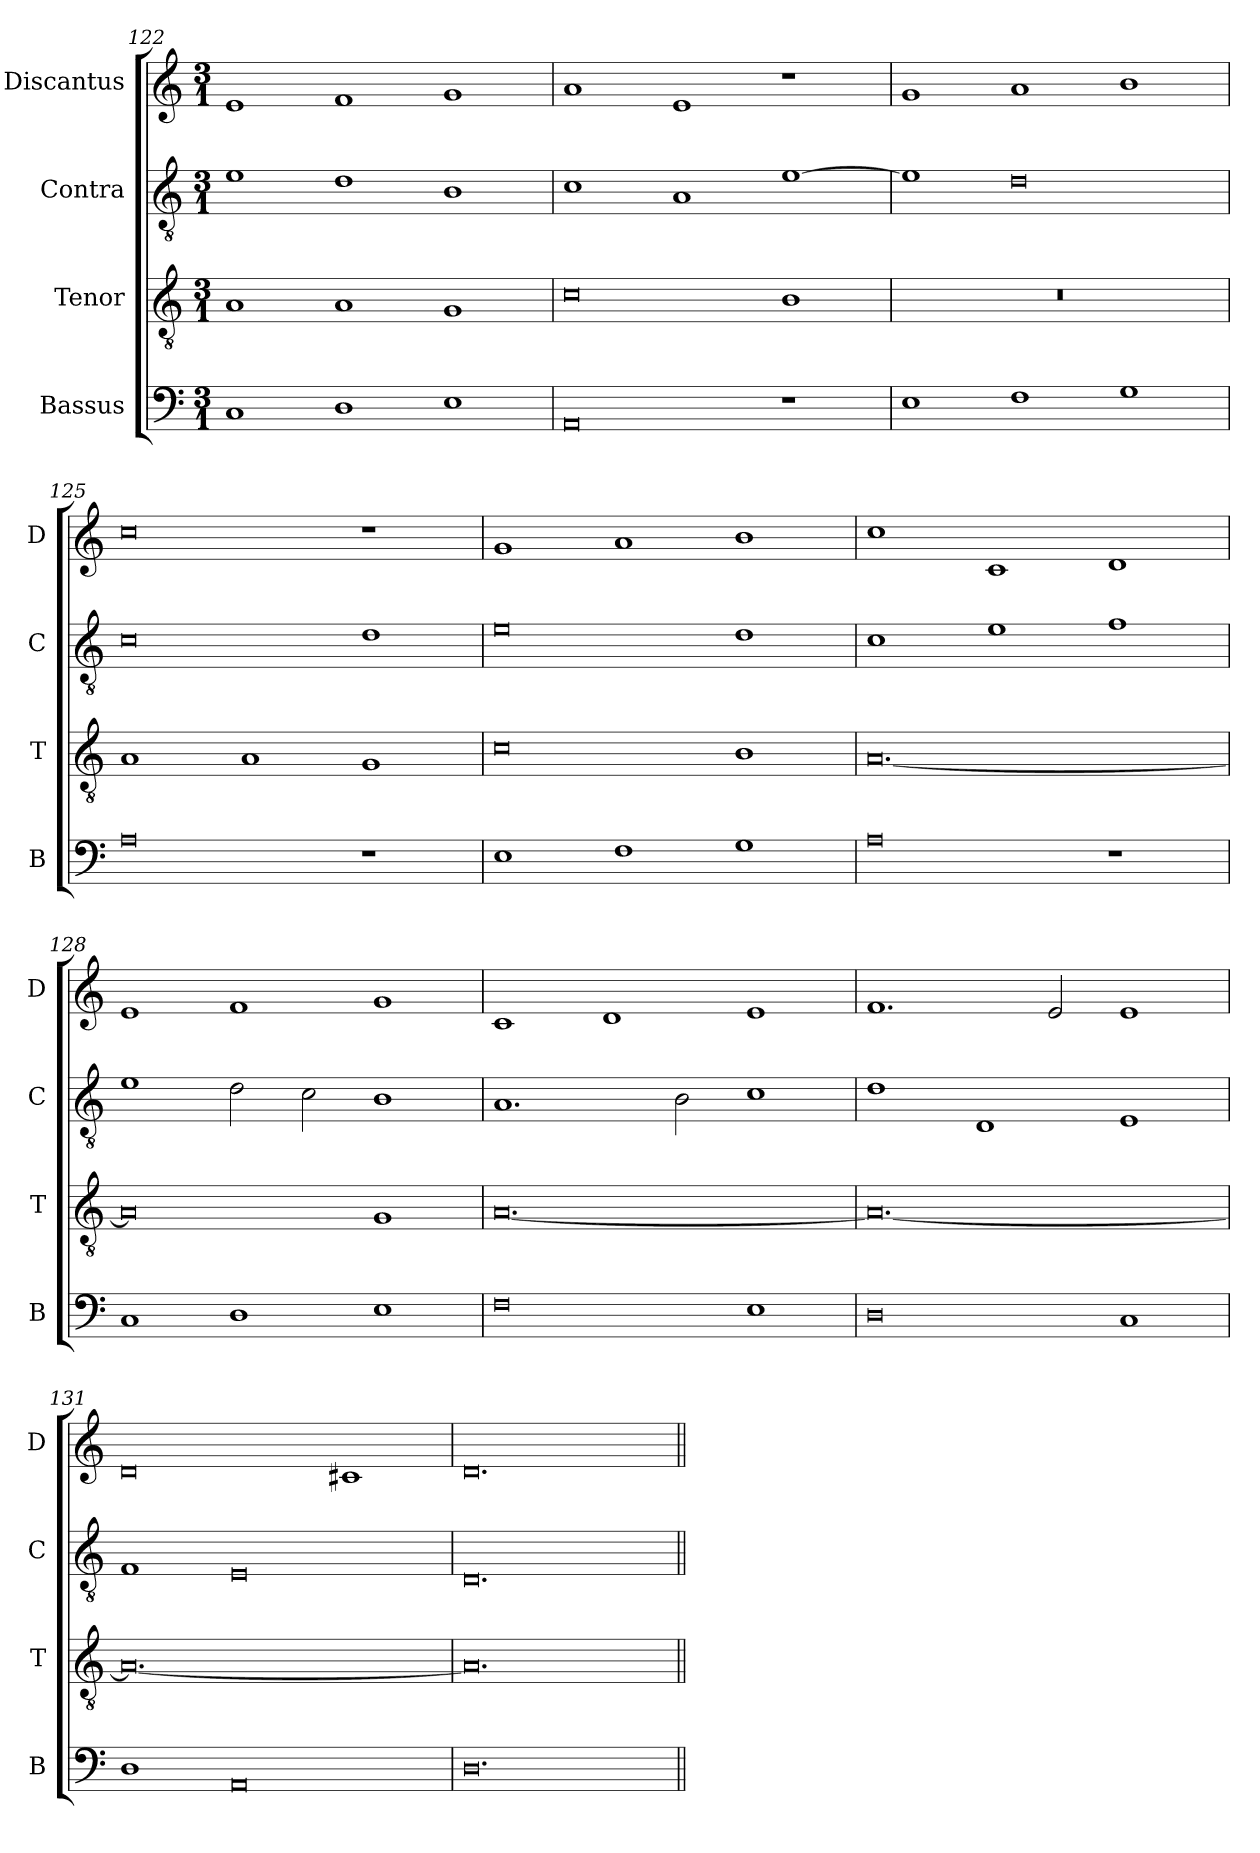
**kern	**kern	**kern	**kern
*part4	*part3	*part2	*part1
*staff4	*staff3	*staff2	*staff1
*I"Bassus	*I"Tenor	*I"Contra	*I"Discantus
*I'B	*I'T	*I'C	*I'D
*clefF4	*clefGv2	*clefGv2	*clefG2
*k[]	*k[]	*k[]	*k[]
*M3/1	*M3/1	*M3/1	*M3/1
=122	=122	=122	=122
1C	1A	1e	1e
1D	1A	1d	1f
1E	1G	1B	1g
=123	=123	=123	=123
0AA	0c	1c	1a
.	.	1A	1e
1r	1B	[1e	1r
=124	=124	=124	=124
1E	0.r	1e]	1g
1F	.	0d	1a
1G	.	.	1b
=125	=125	=125	=125
0A	1A	0c	0cc
.	1A	.	.
1r	1G	1d	1r
=126	=126	=126	=126
1E	0c	0e	1g
1F	.	.	1a
1G	1B	1d	1b
=127	=127	=127	=127
0A	[0.A	1c	1cc
.	.	1e	1c
1r	.	1f	1d
=128	=128	=128	=128
1C	0A]	1e	1e
1D	.	2d\	1f
.	.	2c\	.
1E	1G	1B	1g
=129	=129	=129	=129
0F	[0.A	1.A	1c
.	.	.	1d
.	.	2B\	.
1E	.	1c	1e
=130	=130	=130	=130
0D	0.A_	1d	1.f
.	.	1D	.
.	.	.	2e/
1C	.	1E	1e
=131	=131	=131	=131
1D	0.A_	1F	0d
0AA	.	0E	.
.	.	.	1c#X
=132	=132	=132	=132
0.D	0.A]	0.D	0.d
=||	=||	=||	=||
*-	*-	*-	*-
